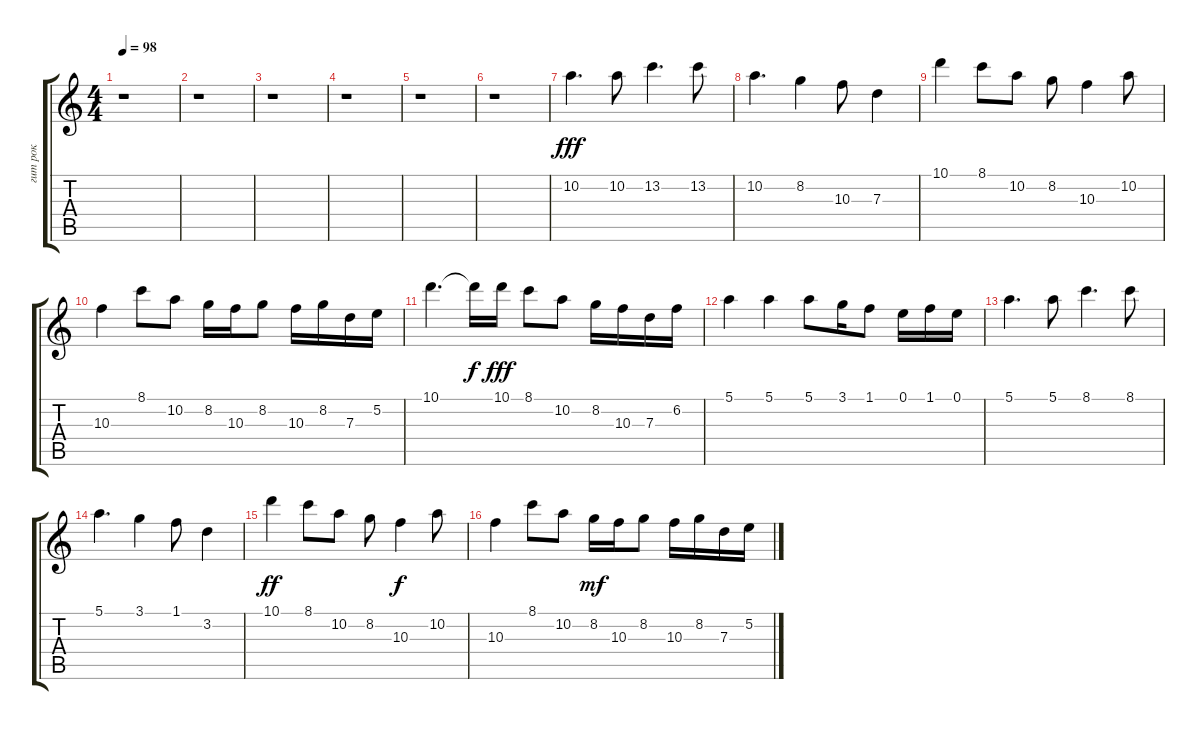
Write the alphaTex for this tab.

\track ("гит рок" "гит рок") {instrument overdrivenguitar}
\staff {score tabs}
\tuning (E4 B3 G3 D3 A2 E2) {hide}
\ts (4 4)
\tempo 98
\clef g2
\ks c
r.1{dy f} |
r.1 |
r.1 |
r.1 |
r.1 |
r.1 |
10.2.4{d dy fff volume 11} 10.2.8 13.2.4{d} 13.2.8 |
10.2.4{d} 8.2.4 10.3.8 7.3.4 |
10.1.4 8.1.8 10.2.8 8.2.8 10.3.4 10.2.8 |
10.3.4 8.1.8 10.2.8 8.2.16 10.3.16 8.2.8 10.3.16 8.2.16 7.3.16 5.2.16 |
10.1.4{d} 10.1{t}.16{dy f} 10.1.16{dy fff} 8.1.8 10.2.8 8.2.16 10.3.16 7.3.16 6.2.16 |
5.1.4 5.1.4 5.1.8 3.1.16 1.1.8 0.1.16 1.1.16 0.1.16 |
5.1.4{d} 5.1.8 8.1.4{d} 8.1.8 |
5.1.4{d} 3.1.4 1.1.8 3.2.4 |
10.1.4{dy ff} 8.1.8 10.2.8 8.2.8 10.3.4{dy f} 10.2.8 |
10.3.4 8.1.8 10.2.8 8.2.16{dy mf} 10.3.16 8.2.8 10.3.16 8.2.16 7.3.16 5.2.16
